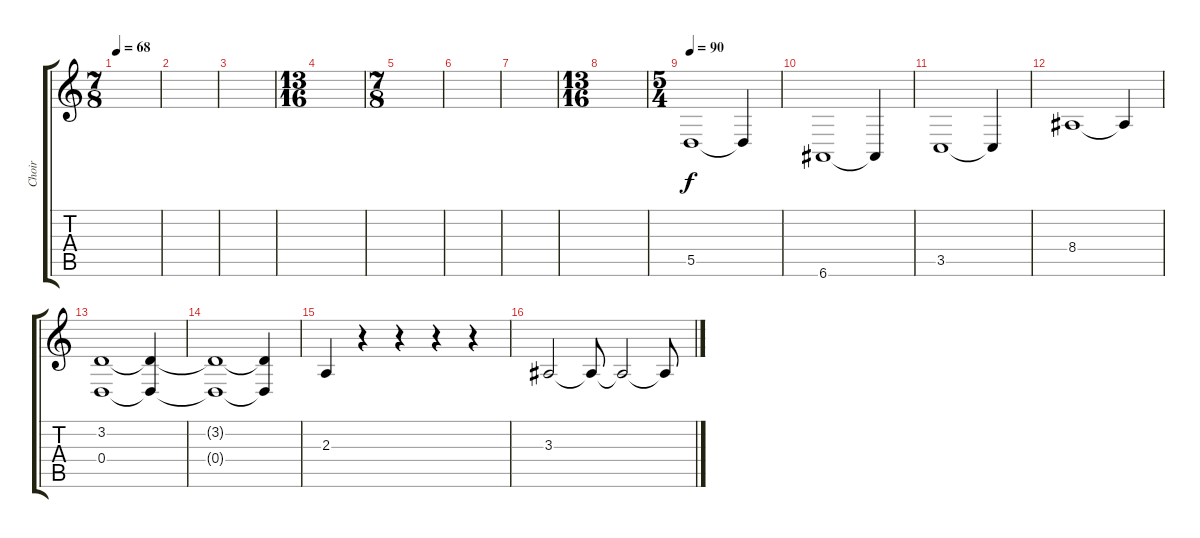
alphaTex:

\track ("Choir" "Choir") {instrument voiceoohs}
\staff {score tabs}
\tuning (E4 B3 G3 D3 A2 E2) {hide}
\ts (7 8)
\tempo 68
\clef g2
\ks c
|
|
|
\ts (13 16)
|
\ts (7 8)
|
|
|
\ts (13 16)
|
\ts (5 4)
\tempo 90
5.5.1 5.5{t}.4 |
6.6.1 6.6{t}.4 |
3.5.1 3.5{t}.4 |
8.4.1 8.4{t}.4 |
(3.2 0.4).1{instrument choiraahs} (3.2{t} 0.4{t}).4 |
(3.2{t} 0.4{t}).1 (3.2{t} 0.4{t}).4 |
2.3.4 r.4 r.4 r.4 r.4 |
3.3.2 3.3{t}.8 3.3{t}.2 3.3{t}.8
